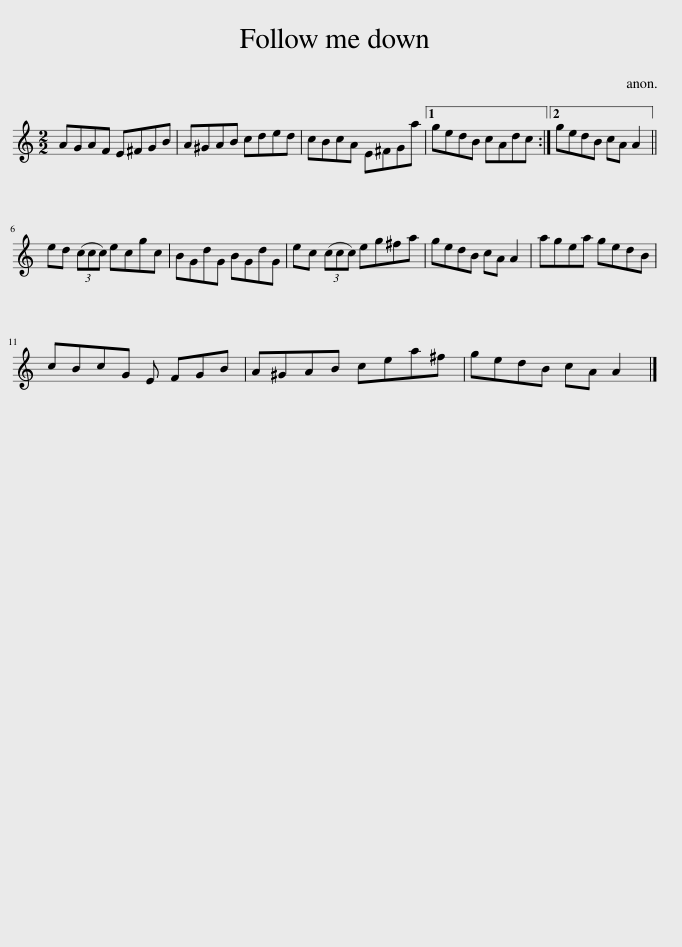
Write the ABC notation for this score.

X:1
L:1/8
M:2/2
I:linebreak $
K:C
V:1 treble
V:1
 AGAF E^FGB | A^GAB cded | cBcA E^FGa |1 gedB cAdc :|2 gedB cA A2 ||$ %5
 ed (3(ccc) ecgc | BGdG BGdG | ec (3(ccc) eg^fa | gedB cA A2 | agea gedB |$ %10
 cBcG E FGB | A^GAB cea^f | gedB cA A2 |] %13
